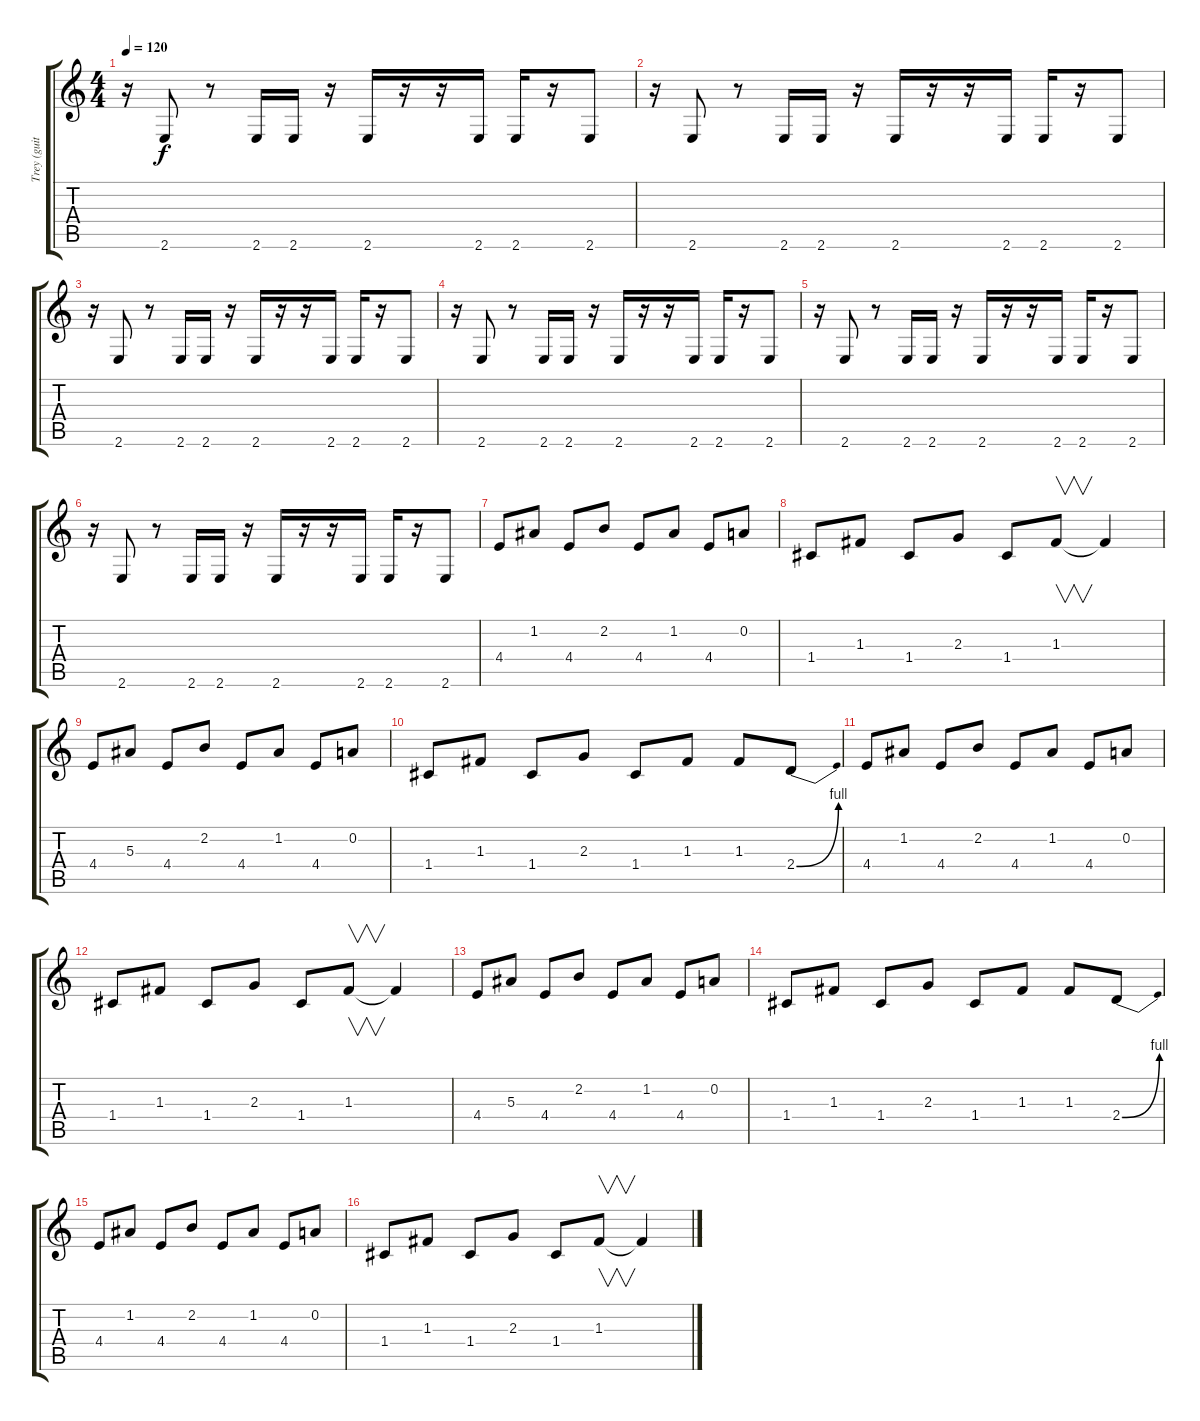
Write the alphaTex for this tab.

\track ("Trey (guitar) " "Trey (guit") {instrument overdrivenguitar}
\staff {score tabs}
\tuning (D4 A3 F3 C3 G2 D2) {hide}
\ts (4 4)
\tempo 120
\clef g2
\ks c
r.16{dy f} 2.6.8 r.8 2.6.16 2.6.16 r.16 2.6.16 r.16 r.16 2.6.16 2.6.16 r.16 2.6.8 |
r.16 2.6.8 r.8 2.6.16 2.6.16 r.16 2.6.16 r.16 r.16 2.6.16 2.6.16 r.16 2.6.8 |
r.16 2.6.8 r.8 2.6.16 2.6.16 r.16 2.6.16 r.16 r.16 2.6.16 2.6.16 r.16 2.6.8 |
r.16 2.6.8 r.8 2.6.16 2.6.16 r.16 2.6.16 r.16 r.16 2.6.16 2.6.16 r.16 2.6.8 |
r.16 2.6.8 r.8 2.6.16 2.6.16 r.16 2.6.16 r.16 r.16 2.6.16 2.6.16 r.16 2.6.8 |
r.16 2.6.8 r.8 2.6.16 2.6.16 r.16 2.6.16 r.16 r.16 2.6.16 2.6.16 r.16 2.6.8 |
4.4.8 1.2.8 4.4.8 2.2.8 4.4.8 1.2.8 4.4.8 0.2.8 |
1.4.8 1.3.8 1.4.8 2.3.8 1.4.8 1.3.8{v} 1.3{t}.4 |
4.4.8 5.3.8 4.4.8 2.2.8 4.4.8 1.2.8 4.4.8 0.2.8 |
1.4.8 1.3.8 1.4.8 2.3.8 1.4.8 1.3.8 1.3.8 2.4{be (bend 0 0 60 4)}.8 |
4.4.8 1.2.8 4.4.8 2.2.8 4.4.8 1.2.8 4.4.8 0.2.8 |
1.4.8 1.3.8 1.4.8 2.3.8 1.4.8 1.3.8{v} 1.3{t}.4 |
4.4.8 5.3.8 4.4.8 2.2.8 4.4.8 1.2.8 4.4.8 0.2.8 |
1.4.8 1.3.8 1.4.8 2.3.8 1.4.8 1.3.8 1.3.8 2.4{be (bend 0 0 60 4)}.8 |
4.4.8 1.2.8 4.4.8 2.2.8 4.4.8 1.2.8 4.4.8 0.2.8 |
1.4.8 1.3.8 1.4.8 2.3.8 1.4.8 1.3.8{v} 1.3{t}.4
